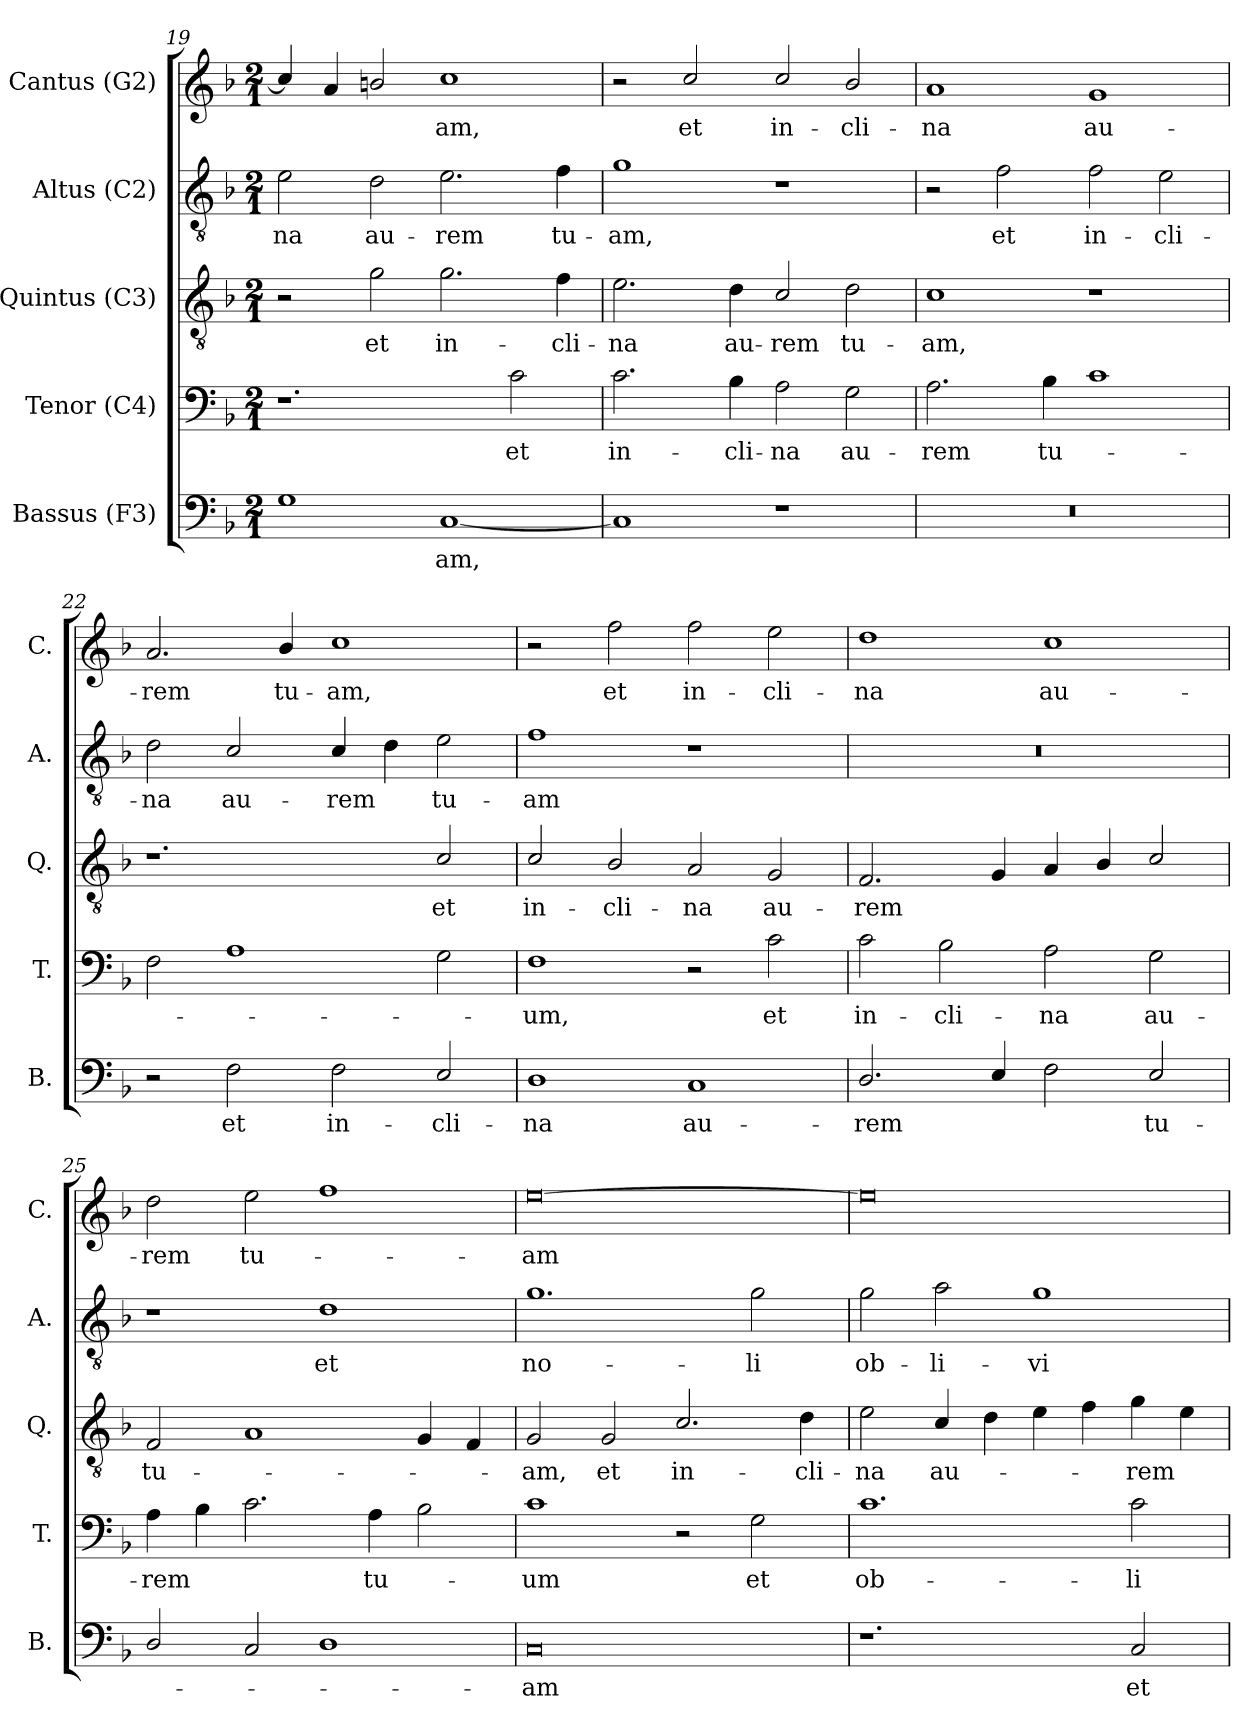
**kern	**text	**kern	**text	**kern	**text	**kern	**text	**kern	**text
*part5	*part5	*part4	*part4	*part3	*part3	*part2	*part2	*part1	*part1
*staff5	*staff5	*staff4	*staff4	*staff3	*staff3	*staff2	*staff2	*staff1	*staff1
*I"Bassus (F3)	*	*I"Tenor (C4)	*	*I"Quintus (C3)	*	*I"Altus (C2)	*	*I"Cantus (G2)	*
*I'B.	*	*I'T.	*	*I'Q.	*	*I'A.	*	*I'C.	*
*clefF4	*	*clefF4	*	*clefGv2	*	*clefGv2	*	*clefG2	*
*	*	*ITrd7c12	*	*ITrd7c12	*	*ITrd7c12	*	*	*
*k[b-]	*	*k[b-]	*	*k[b-]	*	*k[b-]	*	*k[b-]	*
*F:	*	*F:	*	*F:	*	*F:	*	*F:	*
*M2/1	*	*M2/1	*	*M2/1	*	*M2/1	*	*M2/1	*
=19	=19	=19	=19	=19	=19	=19	=19	=19	=19
1G	.	1.r	.	2r	.	2E\	-na	4cc/]	.
.	.	.	.	.	.	.	.	4a/	.
.	.	.	.	2G\	et	2D\	au-	2bn/	.
[1C	-am,	.	.	2.G\	in-	2.E\	-rem	1cc	-am,
.	.	2C\	et	.	.	.	.	.	.
.	.	.	.	4F\	-cli-	4F\	tu-	.	.
=20	=20	=20	=20	=20	=20	=20	=20	=20	=20
1C]	.	2.C\	in-	2.E\	-na	1G	-am,	2r	.
.	.	.	.	.	.	.	.	2cc/	et
.	.	4BB-\	-cli-	4D\	au-	.	.	.	.
1r	.	2AA\	-na	2C/	-rem	1r	.	2cc/	in-
.	.	2GG\	au-	2D\	tu-	.	.	2b-/	-cli-
=21	=21	=21	=21	=21	=21	=21	=21	=21	=21
0r	.	2.AA\	-rem	1C	-am,	2r	.	1a	-na
.	.	.	.	.	.	2F\	et	.	.
.	.	4BB-\	tu-	.	.	.	.	.	.
.	.	1C	.	1r	.	2F\	in-	1g	au-
.	.	.	.	.	.	2E\	-cli-	.	.
=22	=22	=22	=22	=22	=22	=22	=22	=22	=22
2r	.	2FF\	.	1.r	.	2D\	-na	2.a/	-rem
2F\	et	1AA	.	.	.	2C/	au-	.	.
.	.	.	.	.	.	.	.	4b-/	tu-
2F\	in-	.	.	.	.	4C/	-rem	1cc	-am,
.	.	.	.	.	.	4D\	.	.	.
2E/	-cli-	2GG\	.	2C/	et	2E\	tu-	.	.
=23	=23	=23	=23	=23	=23	=23	=23	=23	=23
1D	-na	1FF	-um,	2C/	in-	1F	-am	2r	.
.	.	.	.	2BB-/	-cli-	.	.	2ff\	et
1C	au-	2r	.	2AA/	-na	1r	.	2ff\	in-
.	.	2C\	et	2GG/	au-	.	.	2ee\	-cli-
=24	=24	=24	=24	=24	=24	=24	=24	=24	=24
2.D/	-rem	2C\	in-	2.FF/	-rem	0r	.	1dd	-na
.	.	2BB-\	-cli-	.	.	.	.	.	.
4E/	.	.	.	4GG/	.	.	.	.	.
2F\	.	2AA\	-na	4AA/	.	.	.	1cc	au-
.	.	.	.	4BB-/	.	.	.	.	.
2E/	tu-	2GG\	au-	2C/	.	.	.	.	.
=25	=25	=25	=25	=25	=25	=25	=25	=25	=25
2D/	.	4AA\	-rem	2FF/	tu-	1r	.	2dd\	-rem
.	.	4BB-\	.	.	.	.	.	.	.
2C/	.	2.C\	.	1AA	.	.	.	2ee\	tu-
1D	.	.	.	.	.	1D	et	1ff	.
.	.	4AA\	tu-	.	.	.	.	.	.
.	.	2BB-\	.	4GG/	.	.	.	.	.
.	.	.	.	4FF/	.	.	.	.	.
=26	=26	=26	=26	=26	=26	=26	=26	=26	=26
0C	-am	1C	-um	2GG/	-am,	1.G	no-	[0ee	-am
.	.	.	.	2GG/	et	.	.	.	.
.	.	2r	.	2.C/	in-	.	.	.	.
.	.	2GG\	et	.	.	2G\	-li	.	.
.	.	.	.	4D\	-cli-	.	.	.	.
=27	=27	=27	=27	=27	=27	=27	=27	=27	=27
1.r	.	1.C	ob-	2E\	-na	2G\	ob-	0ee]	.
.	.	.	.	4C/	au-	2A\	-li-	.	.
.	.	.	.	4D\	.	.	.	.	.
.	.	.	.	4E\	.	1G	-vi-	.	.
.	.	.	.	4F\	.	.	.	.	.
2C/	et	2C\	-li-	4G\	-rem	.	.	.	.
.	.	.	.	4E\	.	.	.	.	.
=	=	=	=	=	=	=	=	=	=
*-	*-	*-	*-	*-	*-	*-	*-	*-	*-
